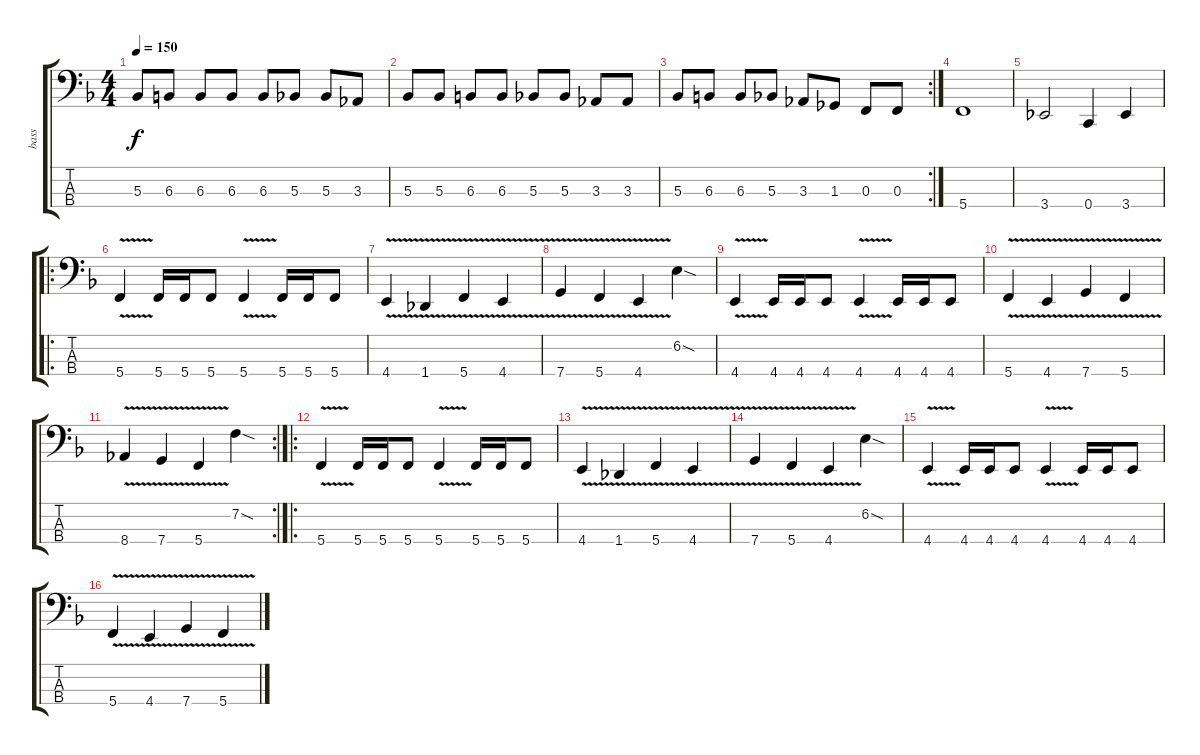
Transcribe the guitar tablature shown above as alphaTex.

\track ("bass" "bass") {instrument electricbassfinger}
\staff {score tabs}
\tuning (Eb2 Bb1 F1 C1) {hide}
\ts (4 4)
\tempo 150
\clef f4
\ks dminor
5.3.8{dy f} 6.3.8 6.3.8 6.3.8 6.3.8 5.3.8 5.3.8 3.3.8 |
5.3.8 5.3.8 6.3.8 6.3.8 5.3.8 5.3.8 3.3.8 3.3.8 |
\rc 2
5.3.8 6.3.8 6.3.8 5.3.8 3.3.8 1.3.8 0.3.8 0.3.8 |
5.4.1 |
3.4.2 0.4.4 3.4.4 |
\ro
5.4{v}.4 5.4.16 5.4.16 5.4.8 5.4{v}.4 5.4.16 5.4.16 5.4.8 |
4.4{v}.4 1.4{v}.4 5.4{v}.4 4.4{v}.4 |
7.4{v}.4 5.4{v}.4 4.4{v}.4 6.2{sod}.4 |
4.4{v}.4 4.4.16 4.4.16 4.4.8 4.4{v}.4 4.4.16 4.4.16 4.4.8 |
5.4{v}.4 4.4{v}.4 7.4{v}.4 5.4{v}.4 |
\rc 2
8.4{v}.4 7.4{v}.4 5.4{v}.4 7.2{sod}.4 |
\ro
5.4{v}.4 5.4.16 5.4.16 5.4.8 5.4{v}.4 5.4.16 5.4.16 5.4.8 |
4.4{v}.4 1.4{v}.4 5.4{v}.4 4.4{v}.4 |
7.4{v}.4 5.4{v}.4 4.4{v}.4 6.2{sod}.4 |
4.4{v}.4 4.4.16 4.4.16 4.4.8 4.4{v}.4 4.4.16 4.4.16 4.4.8 |
5.4{v}.4 4.4{v}.4 7.4{v}.4 5.4{v}.4
